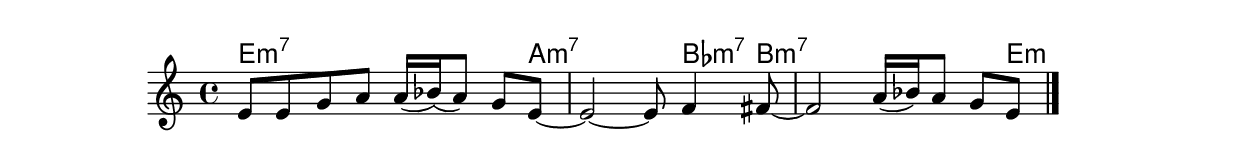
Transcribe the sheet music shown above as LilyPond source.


\header {
texidoc = "note heads for improvisation have a different shape. "
}

%{ TODO: the construct with separet SquashVoice context is a little
 gory. FIXME.  %}

\version "1.7.5"

improOn = \notes {\translator Voice = impro }
improOff = \notes {\translator SquashVoice = melo }

global = \notes { s1*3 \bar "|." }

\score {
  <
    \context ChordNames \chords {e8*7:m7 a2.:m7 bes4:m7 b1:m7 e8:m }
    \context Staff \notes <
      \context SquashVoice = impro { \global }
      \context Voice = melo \transpose c c' {
	e8 e g a a16()bes()a8 g \improOn e8
	~e2~e8 f4 fis8
	~fis2 \improOff a16()bes a8 g e
      }
    >
  >
  \paper { 
    \translator {
      \VoiceContext
      \name SquashVoice
      \alias Voice
      \consists Pitch_squash_engraver
      \consists "Accidental_engraver"
      squashedPosition = #0
      NoteHead \override #'style = #'slash
      Accidental \override #'transparent = ##t
    }
    \translator {
      \VoiceContext
      \alias SquashVoice
      \consists "Accidental_engraver"
    }
    \translator {
      \ScoreContext
      \accepts SquashVoice
    }
    \translator {
      \StaffContext
      \remove "Accidental_engraver"
      \accepts SquashVoice
    }
    linewidth = -1
  }
}
